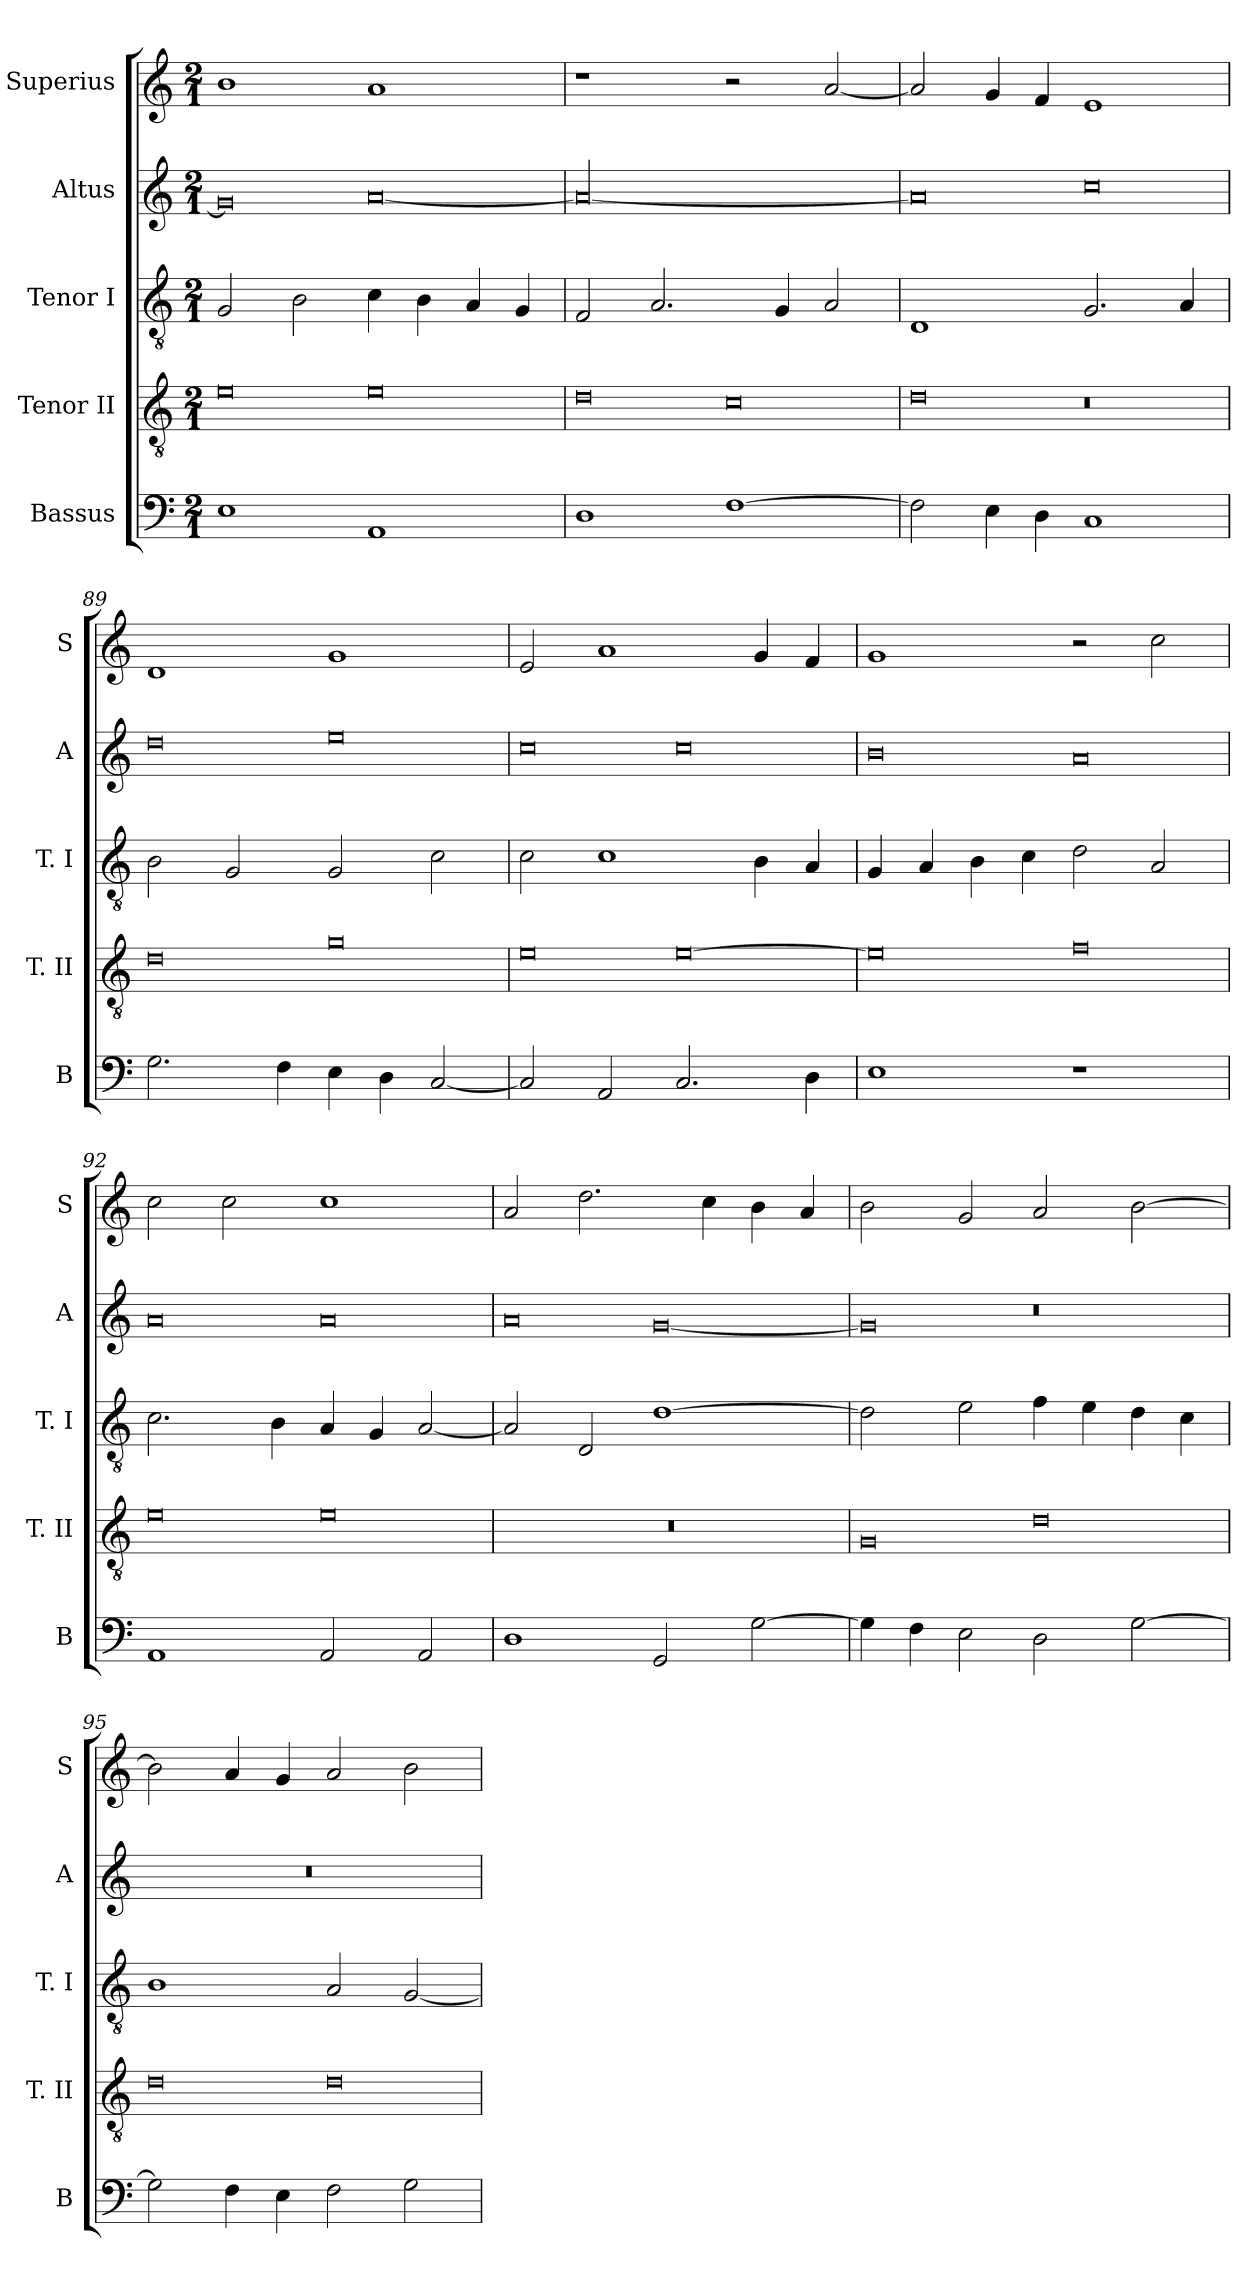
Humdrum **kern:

**kern	**kern	**kern	**kern	**kern
*part5	*part4	*part3	*part2	*part1
*staff5	*staff4	*staff3	*staff2	*staff1
*I"Bassus	*I"Tenor II	*I"Tenor I	*I"Altus	*I"Superius
*I'B	*I'T. II	*I'T. I	*I'A	*I'S
*clefF4	*clefGv2	*clefGv2	*clefG2	*clefG2
*k[]	*k[]	*k[]	*k[]	*k[]
*C:	*C:	*C:	*C:	*C:
*M2/1	*M2/1	*M2/1	*M2/1	*M2/1
=	=	=	=	=
!	!LO:N:vis=0	!	!LO:N:vis=0	!
1E	1e	2G	1g]	1b
.	.	2B	.	.
!	!LO:N:vis=0	!	!LO:N:vis=0	!
1AA	1e	4c	[1a	1a
.	.	4B	.	.
.	.	4A	.	.
.	.	4G	.	.
=87	=87	=87	=87	=87
!	!LO:N:vis=0	!	!LO:N:vis=00	!
1D	1d	2F	0a_	1r
.	.	2.A	.	.
!	!LO:N:vis=0	!	!	!
[1F	1c	.	.	2r
.	.	4G	.	.
.	.	2A	.	[2a
=88	=88	=88	=88	=88
!	!LO:N:vis=0	!	!LO:N:vis=0	!
2F]	1d	1D	1a]	2a]
4E	.	.	.	4g
4D	.	.	.	4f
!	!LO:N:vis=0	!	!LO:N:vis=0	!
1C	1r	2.G	1cc	1e
.	.	4A	.	.
=89	=89	=89	=89	=89
!	!LO:N:vis=0	!	!LO:N:vis=0	!
2.G	1d	2B	1dd	1d
.	.	2G	.	.
4F	.	.	.	.
!	!LO:N:vis=0	!	!LO:N:vis=0	!
4E	1g	2G	1ee	1g
4D	.	.	.	.
[2C	.	2c	.	.
=90	=90	=90	=90	=90
!	!LO:N:vis=0	!	!LO:N:vis=0	!
2C]	1e	2c	1cc	2e
2AA	.	1c	.	1a
!	!LO:N:vis=0	!	!LO:N:vis=0	!
2.C	[1e	.	1cc	.
.	.	4B	.	4g
4D	.	4A	.	4f
=91	=91	=91	=91	=91
!	!LO:N:vis=0	!	!LO:N:vis=0	!
1E	1e]	4G	1b	1g
.	.	4A	.	.
.	.	4B	.	.
.	.	4c	.	.
!	!LO:N:vis=0	!	!LO:N:vis=0	!
1r	1f	2d	1a	2r
.	.	2A	.	2cc
=92	=92	=92	=92	=92
!	!LO:N:vis=0	!	!LO:N:vis=0	!
1AA	1e	2.c	1a	2cc
.	.	.	.	2cc
.	.	4B	.	.
!	!LO:N:vis=0	!	!LO:N:vis=0	!
2AA	1e	4A	1a	1cc
.	.	4G	.	.
2AA	.	[2A	.	.
=93	=93	=93	=93	=93
!	!LO:N:vis=00	!	!LO:N:vis=0	!
1D	0r	2A]	1a	2a
.	.	2D	.	2.dd
!	!	!	!LO:N:vis=0	!
2GG	.	[1d	[1g	.
.	.	.	.	4cc
[2G	.	.	.	4b
.	.	.	.	4a
=94	=94	=94	=94	=94
!	!LO:N:vis=0	!	!LO:N:vis=0	!
4G]	1G	2d]	1g]	2b
4F	.	.	.	.
2E	.	2e	.	2g
!	!LO:N:vis=0	!	!LO:N:vis=0	!
2D	1d	4f	1r	2a
.	.	4e	.	.
[2G	.	4d	.	[2b
.	.	4c	.	.
=95	=95	=95	=95	=95
!	!LO:N:vis=0	!	!LO:N:vis=00	!
2G]	1d	1B	0r	2b]
4F	.	.	.	4a
4E	.	.	.	4g
!	!LO:N:vis=0	!	!	!
2F	1d	2A	.	2a
2G	.	[2G	.	2b
=	=	=	=	=
*-	*-	*-	*-	*-
